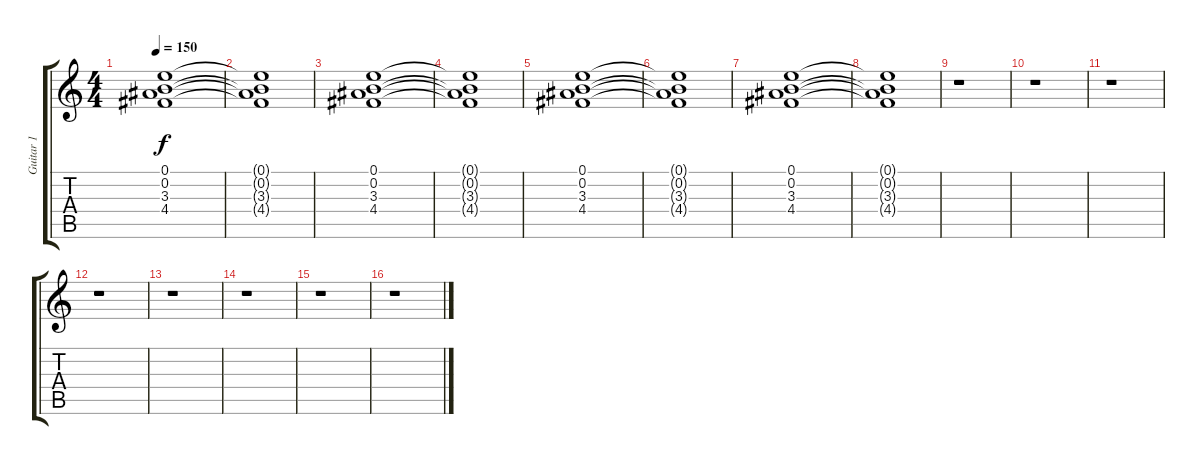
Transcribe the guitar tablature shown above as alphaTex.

\track ("Guitar 1" "Guitar 1") {instrument overdrivenguitar}
\staff {score tabs}
\tuning (E4 B3 G3 D3 A2 E2) {hide}
\ts (4 4)
\tempo 150
\clef g2
\ks c
(0.1 0.2 3.3 4.4).1{dy f} |
(0.1{t} 0.2{t} 3.3{t} 4.4{t}).1 |
(0.1 0.2 3.3 4.4).1 |
(0.1{t} 0.2{t} 3.3{t} 4.4{t}).1 |
(0.1 0.2 3.3 4.4).1 |
(0.1{t} 0.2{t} 3.3{t} 4.4{t}).1 |
(0.1 0.2 3.3 4.4).1 |
(0.1{t} 0.2{t} 3.3{t} 4.4{t}).1 |
r.1 |
r.1 |
r.1 |
r.1 |
r.1 |
r.1 |
r.1 |
r.1
